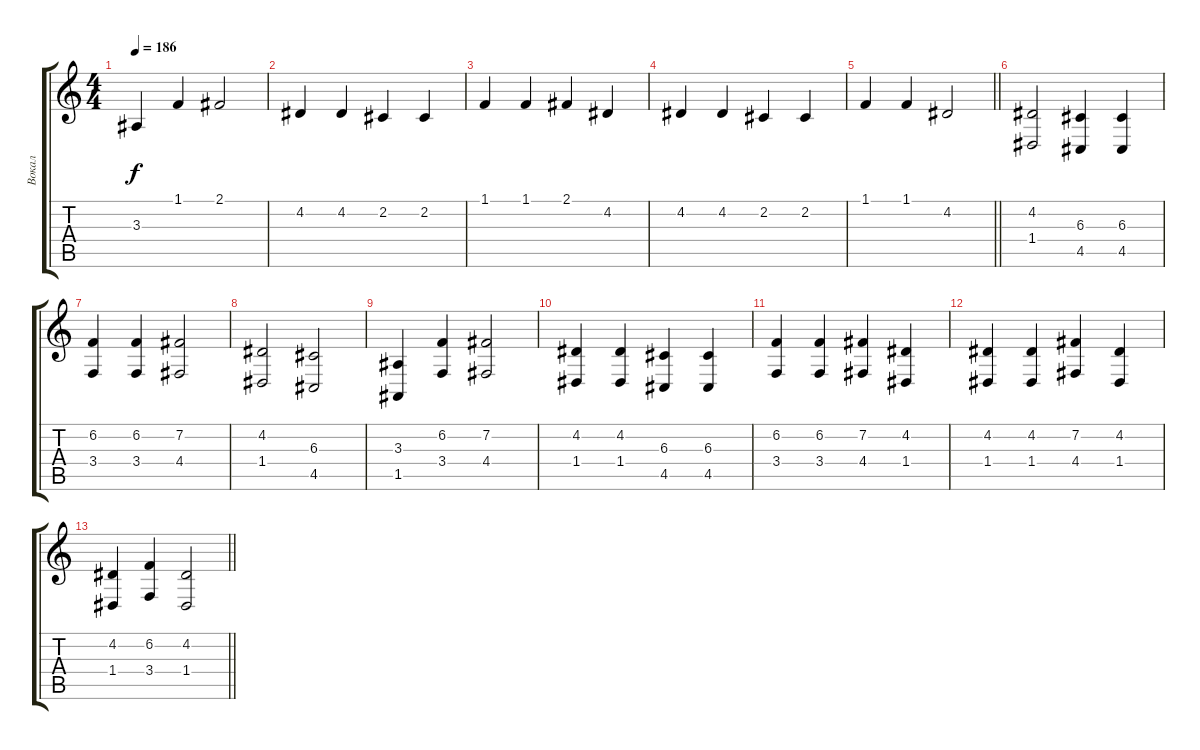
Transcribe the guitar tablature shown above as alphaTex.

\track ("Вокал" "Вокал") {instrument oboe}
\staff {score tabs}
\tuning (E4 B3 G3 D3 A2 E2) {hide}
\ts (4 4)
\tempo 186
\clef g2
\ks c
3.3.4{dy f} 1.1.4 2.1.2 |
4.2.4 4.2.4 2.2.4 2.2.4 |
1.1.4 1.1.4 2.1.4 4.2.4 |
4.2.4 4.2.4 2.2.4 2.2.4 |
\barLineRight lightlight
1.1.4 1.1.4 4.2.2 |
\section ("" "")
(4.2 1.4).2 (6.3 4.5).4 (6.3 4.5).4 |
(6.2 3.4).4 (6.2 3.4).4 (7.2 4.4).2 |
(4.2 1.4).2 (6.3 4.5).2 |
(3.3 1.5).4 (6.2 3.4).4 (7.2 4.4).2 |
(4.2 1.4).4 (4.2 1.4).4 (6.3 4.5).4 (6.3 4.5).4 |
(6.2 3.4).4 (6.2 3.4).4 (7.2 4.4).4 (4.2 1.4).4 |
(4.2 1.4).4 (4.2 1.4).4 (7.2 4.4).4 (4.2 1.4).4 |
\barLineRight lightlight
(4.2 1.4).4 (6.2 3.4).4 (4.2 1.4).2
